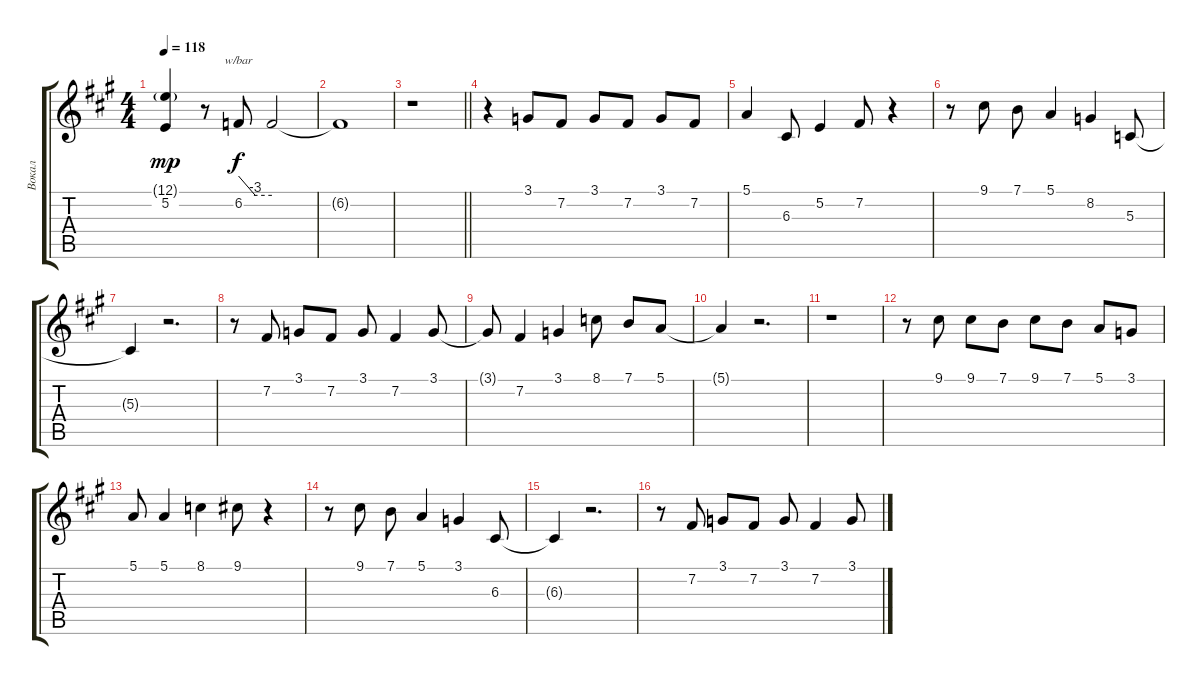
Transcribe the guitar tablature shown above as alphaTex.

\track ("Вокал" "Вокал") {instrument oboe}
\staff {score tabs}
\tuning (E4 B3 G3 D3 A2 E2) {hide}
\ts (4 4)
\tempo 118
\clef g2
\ks a
(12.1{g} 5.2).4{dy mp} r.8 6.2.8{tbe (custom default 0 0 30 -12 60 -12) dy f} 6.2{t}.2 |
6.2{t}.1 |
\barLineRight lightlight
r.1 |
r.4 3.1.8 7.2.8 3.1.8 7.2.8 3.1.8 7.2.8 |
5.1.4 6.3.8 5.2.4 7.2.8 r.4 |
r.8 9.1.8 7.1.8 5.1.4 8.2.4 5.3.8 |
5.3{t}.4 r.2{d} |
r.8 7.2.8 3.1.8 7.2.8 3.1.8 7.2.4 3.1.8 |
3.1{t}.8 7.2.4 3.1.4 8.1.8 7.1.8 5.1.8 |
5.1{t}.4 r.2{d} |
r.1 |
r.8 9.1.8 9.1.8 7.1.8 9.1.8 7.1.8 5.1.8 3.1.8 |
5.1.8 5.1.4 8.1.4 9.1.8 r.4 |
r.8 9.1.8 7.1.8 5.1.4 3.1.4 6.3.8 |
6.3{t}.4 r.2{d} |
r.8 7.2.8 3.1.8 7.2.8 3.1.8 7.2.4 3.1.8
